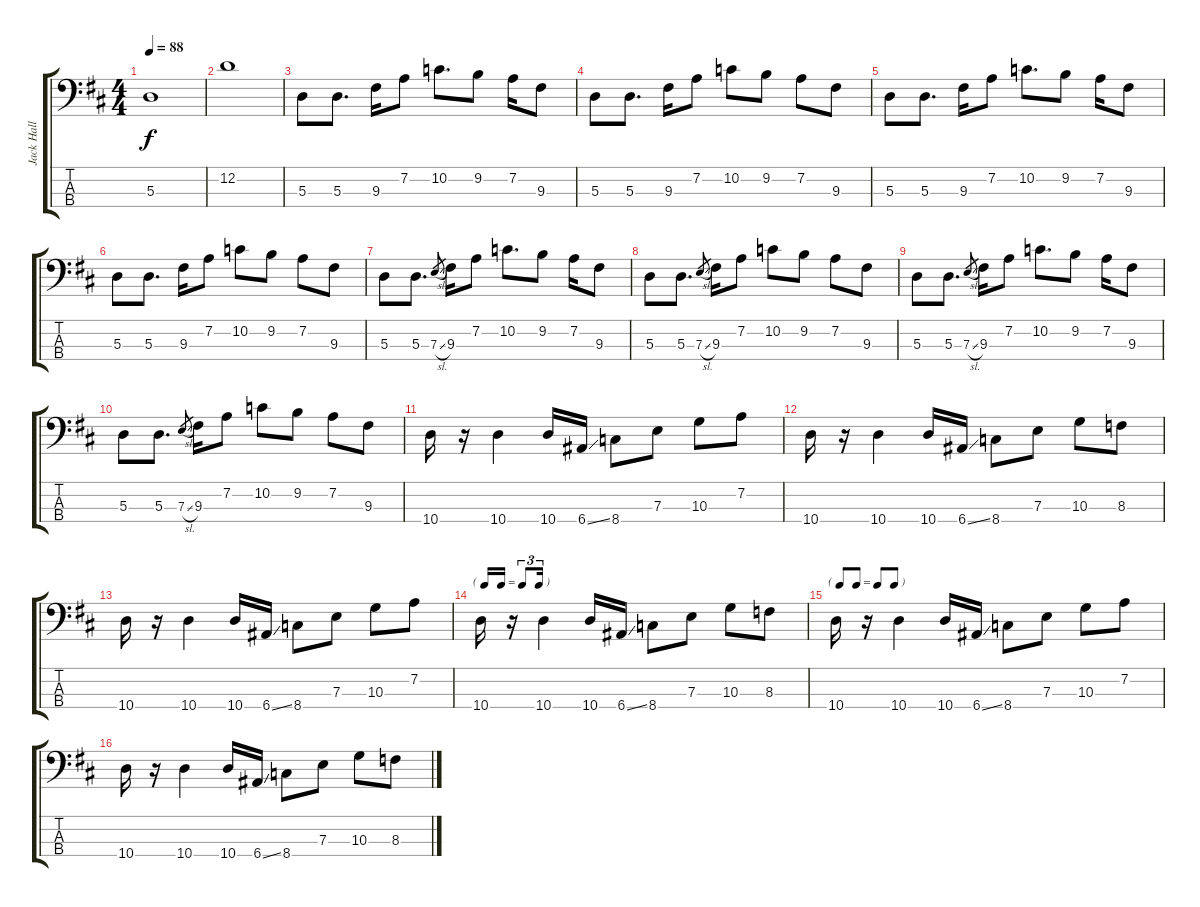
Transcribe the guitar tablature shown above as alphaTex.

\track ("Jack Hall Bass" "Jack Hall ") {instrument electricbasspick}
\staff {score tabs}
\tuning (G2 D2 A1 E1) {hide}
\ts (4 4)
\tempo 88
\clef f4
\ks d
5.3.1{dy f} |
12.2.1 |
5.3.8 5.3.8{d} 9.3.16 7.2.8 10.2.8{d} 9.2.8 7.2.16 9.3.8 |
5.3.8 5.3.8{d} 9.3.16 7.2.8 10.2.8 9.2.8 7.2.8 9.3.8 |
5.3.8 5.3.8{d} 9.3.16 7.2.8 10.2.8{d} 9.2.8 7.2.16 9.3.8 |
5.3.8 5.3.8{d} 9.3.16 7.2.8 10.2.8 9.2.8 7.2.8 9.3.8 |
5.3.8 5.3.8{d} 7.3{sl}.8{gr} 9.3.16 7.2.8 10.2.8{d} 9.2.8 7.2.16 9.3.8 |
5.3.8 5.3.8{d} 7.3{sl}.8{gr} 9.3.16 7.2.8 10.2.8 9.2.8 7.2.8 9.3.8 |
5.3.8 5.3.8{d} 7.3{sl}.8{gr} 9.3.16 7.2.8 10.2.8{d} 9.2.8 7.2.16 9.3.8 |
5.3.8 5.3.8{d} 7.3{sl}.8{gr} 9.3.16 7.2.8 10.2.8 9.2.8 7.2.8 9.3.8 |
10.4.16 r.16 10.4.4 10.4.16 6.4{ss}.16 8.4.8 7.3.8 10.3.8 7.2.8 |
10.4.16 r.16 10.4.4 10.4.16 6.4{ss}.16 8.4.8 7.3.8 10.3.8 8.3.8 |
10.4.16 r.16 10.4.4 10.4.16 6.4{ss}.16 8.4.8 7.3.8 10.3.8 7.2.8 |
\tf triplet16th
10.4.16 r.16 10.4.4 10.4.16 6.4{ss}.16 8.4.8 7.3.8 10.3.8 8.3.8 |
\tf none
10.4.16 r.16 10.4.4 10.4.16 6.4{ss}.16 8.4.8 7.3.8 10.3.8 7.2.8 |
10.4.16 r.16 10.4.4 10.4.16 6.4{ss}.16 8.4.8 7.3.8 10.3.8 8.3.8
